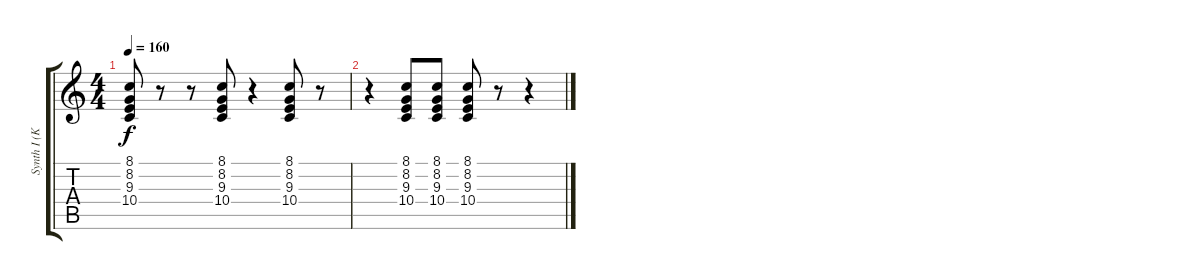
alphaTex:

\track ("Synth I (Kotobuki Tsumugi)" "Synth I (K") {instrument drawbarorgan}
\staff {score tabs}
\tuning (E4 B3 G3 D3 A2 E2) {hide}
\ts (4 4)
\tempo 160
\clef g2
\ks c
(8.1 8.2 9.3 10.4).8{dy f} r.8 r.8 (8.1 8.2 9.3 10.4).8 r.4 (8.1 8.2 9.3 10.4).8 r.8 |
r.4 (8.1 8.2 9.3 10.4).8 (8.1 8.2 9.3 10.4).8 (8.1 8.2 9.3 10.4).8 r.8 r.4
